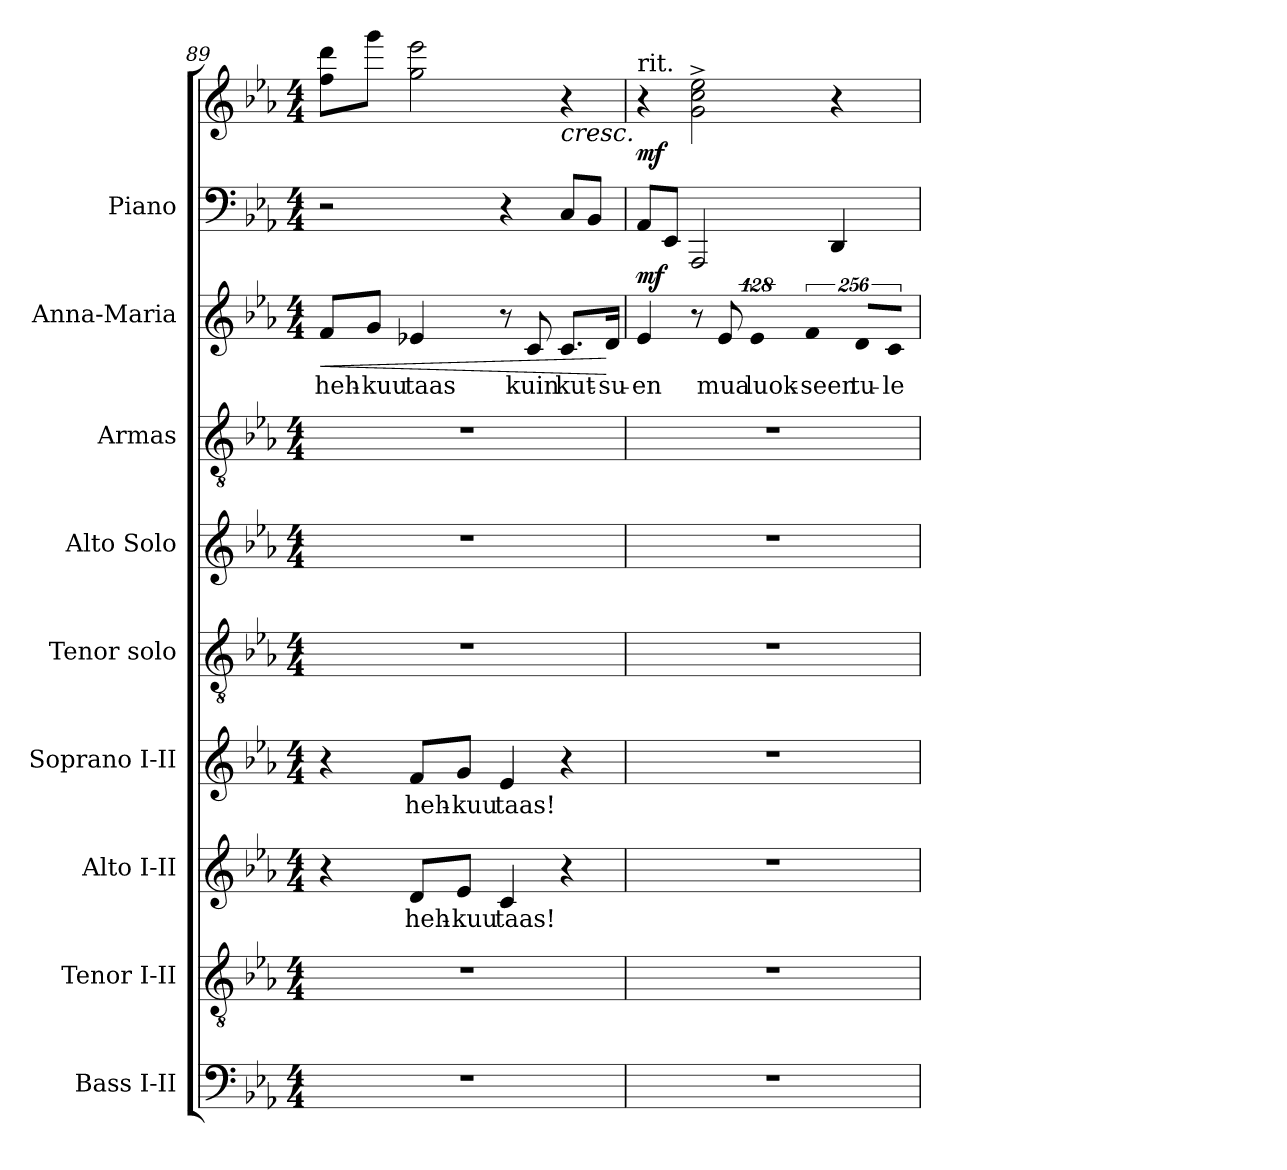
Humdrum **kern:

**kern	**kern	**kern	**text	**kern	**text	**kern	**kern	**kern	**kern	**text	**dynam	**kern	**kern	**dynam
*part9	*part8	*part7	*part7	*part6	*part6	*part5	*part4	*part3	*part2	*part2	*part2	*part1	*part1	*part1
*staff10	*staff9	*staff8	*staff8	*staff7	*staff7	*staff6	*staff5	*staff4	*staff3	*staff3	*staff3	*staff2	*staff1	*staff1/2
*I"Bass I-II	*I"Tenor I-II	*I"Alto I-II	*	*I"Soprano I-II	*	*I"Tenor solo	*I"Alto Solo	*I"Armas	*I"Anna-Maria	*	*	*I"Piano	*	*
*I'B.	*I'T.	*I'A.	*	*I'S.	*	*I'T. Solo	*I'A. Solo	*I'Armas	*I'A-M	*	*	*I'Pno.	*	*
*clefF4	*clefGv2	*clefG2	*	*clefG2	*	*clefGv2	*clefG2	*clefGv2	*clefG2	*	*	*clefF4	*clefG2	*
*	*ITrd7c12	*	*	*	*	*ITrd7c12	*	*ITrd7c12	*	*	*	*	*	*
*k[b-e-a-]	*k[b-e-a-]	*k[b-e-a-]	*	*k[b-e-a-]	*	*k[b-e-a-]	*k[b-e-a-]	*k[b-e-a-]	*k[b-e-a-]	*	*	*k[b-e-a-]	*k[b-e-a-]	*
*E-:	*E-:	*E-:	*	*E-:	*	*E-:	*E-:	*E-:	*E-:	*	*	*E-:	*E-:	*
*M4/4	*M4/4	*M4/4	*	*M4/4	*	*M4/4	*M4/4	*M4/4	*M4/4	*	*	*M4/4	*M4/4	*
=89	=89	=89	=89	=89	=89	=89	=89	=89	=89	=89	=89	=89	=89	=89
!	!	!	!	!	!	!	!	!	!	!LO:LY:b:color=#000000	!LO:HP:b	!	!	!
1r	1r	4r	.	4r	.	1r	1r	1r	8fi/L	heh-	<	2r	8ffi\ 8dddiL	.
!	!	!	!	!	!	!	!	!	!	!LO:LY:b:color=#000000	!	!	!	!
.	.	.	.	.	.	.	.	.	8gi/J	-kuu	.	.	8gggi\J	.
!	!	!	!LO:LY:b:color=#000000	!	!	!	!	!	!	!	!	!	!	!
!	!	!	!	!	!LO:LY:b:color=#000000	!	!	!	!	!	!	!	!	!
!	!	!	!	!	!	!	!	!	!	!LO:LY:b:color=#000000	!	!	!	!
.	.	8di/L	heh-	8fi/L	heh-	.	.	.	4e-Xi/	taas	.	.	2ggi\ 2eee-i	.
!	!	!	!LO:LY:b:color=#000000	!	!	!	!	!	!	!	!	!	!	!
!	!	!	!	!	!LO:LY:b:color=#000000	!	!	!	!	!	!	!	!	!
.	.	8e-i/J	-kuu	8gi/J	-kuu	.	.	.	.	.	.	.	.	.
!	!	!	!LO:LY:b:color=#000000	!	!	!	!	!	!	!	!	!	!	!
!	!	!	!	!	!LO:LY:b:color=#000000	!	!	!	!	!	!	!	!	!
.	.	4ci/	taas!	4e-i/	taas!	.	.	.	8r	.	.	4r	.	[
!	!	!	!	!	!	!	!	!	!	!LO:LY:b:color=#000000	!	!	!	!
.	.	.	.	.	.	.	.	.	8ci/	kuin	.	.	.	.
!	!	!	!	!	!	!	!	!	!	!LO:LY:b:color=#000000	!	!	!	!LO:HP:b
.	.	4r	.	4r	.	.	.	.	8.ci/L	kut-	.	8Ci/L	4r	<
.	.	.	.	.	.	.	.	.	.	.	.	8BB-i/J	.	.
!	!	!	!	!	!	!	!	!	!	!LO:LY:b:color=#000000	!	!	!	!
.	.	.	.	.	.	.	.	.	16di/Jk	-su-	[	.	.	.
!!LO:PB:g=z
=90	=90	=90	=90	=90	=90	=90	=90	=90	=90	=90	=90	=90	=90	=90
!	!	!	!	!	!	!	!	!	!	!	!	!	!LO:TX:t=rit.	!
!	!	!	!	!	!	!	!	!	!	!LO:LY:b:color=#000000	!	!	!	!
1r	1r	1r	.	1r	.	1r	1r	1r	4e-i/	-en	mf	8AA-i/L	4r	mf
.	.	.	.	.	.	.	.	.	.	.	.	8EE-i/J	.	.
.	.	.	.	.	.	.	.	.	8r	.	.	2AAA-i/	2gi\^ 2cci^ 2ee-i^	.
!	!	!	!	!	!	!	!	!	!	!LO:LY:b:color=#000000	!	!	!	!
.	.	.	.	.	.	.	.	.	8e-i/	mua	.	.	.	.
!	!	!	!	!	!	!	!	!	!LO:N:vis=4	!	!	!	!	!
!	!	!	!	!	!	!	!	!	!	!LO:LY:b:color=#000000	!	!	!	!
.	.	.	.	.	.	.	.	.	512%85e-i/	luok-	.	.	.	.
!	!	!	!	!	!	!	!	!	!LO:N:vis=4	!	!	!	!	!
!	!	!	!	!	!	!	!	!	!	!LO:LY:b:color=#000000	!	!	!	!
.	.	.	.	.	.	.	.	.	1024%171fi/	-seen	.	.	.	.
.	.	.	.	.	.	.	.	.	.	.	.	4DDi/	4r	.
!	!	!	!	!	!	!	!	!	!LO:N:vis=8	!	!	!	!	!
!	!	!	!	!	!	!	!	!	!	!LO:LY:b:color=#000000	!	!	!	!
.	.	.	.	.	.	.	.	.	1024%85di/L	tu-	.	.	.	.
!	!	!	!	!	!	!	!	!	!LO:N:vis=8	!	!	!	!	!
!	!	!	!	!	!	!	!	!	!	!LO:LY:b:color=#000000	!	!	!	!
.	.	.	.	.	.	.	.	.	512%43ci/J	-le-	.	.	.	.
=	=	=	=	=	=	=	=	=	=	=	=	=	=	=
*-	*-	*-	*-	*-	*-	*-	*-	*-	*-	*-	*-	*-	*-	*-
